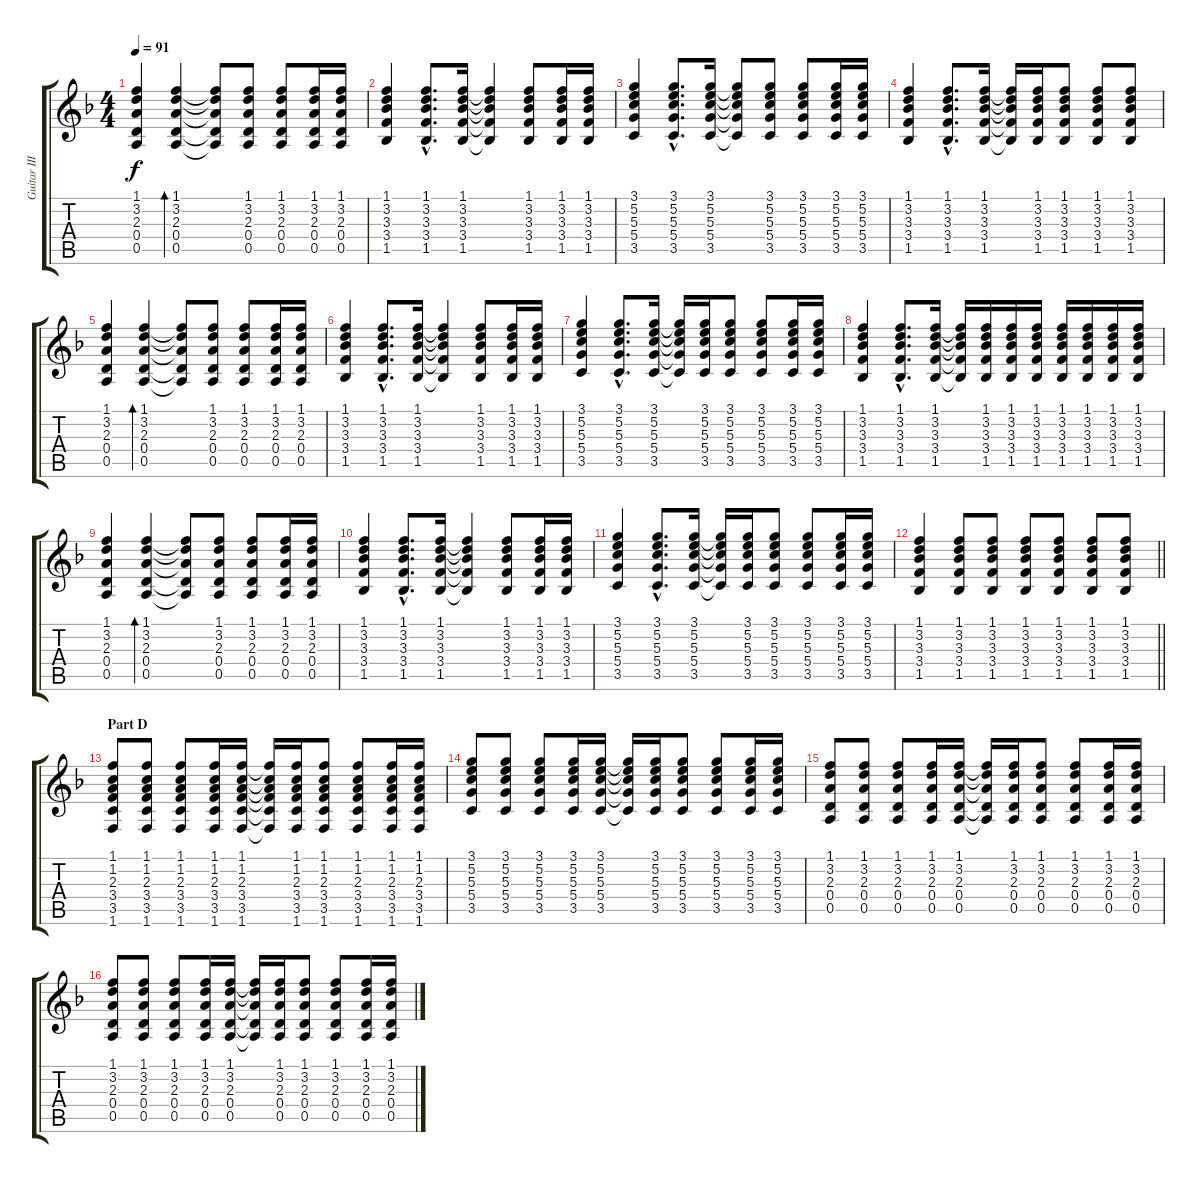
\track ("Guitar III (Inoran)" "Guitar III") {instrument acousticguitarsteel}
\staff {score tabs}
\tuning (E4 B3 G3 D3 A2 E2) {hide}
\ts (4 4)
\tempo 91
\clef g2
\ks f
(1.1 3.2 2.3 0.4 0.5).4{dy f} (1.1 3.2 2.3 0.4 0.5).4{bd 120} (1.1{t} 3.2{t} 2.3{t} 0.4{t} 0.5{t}).8 (1.1 3.2 2.3 0.4 0.5).8 (1.1 3.2 2.3 0.4 0.5).8 (1.1 3.2 2.3 0.4 0.5).16 (1.1 3.2 2.3 0.4 0.5).16 |
(1.1 3.2 3.3 3.4 1.5).4 (1.1{hac} 3.2{hac} 3.3{hac} 3.4{hac} 1.5{hac}).8{d} (1.1 3.2 3.3 3.4 1.5).16 (1.1{t} 3.2{t} 3.3{t} 3.4{t} 1.5{t}).4 (1.1 3.2 3.3 3.4 1.5).8 (1.1 3.2 3.3 3.4 1.5).16 (1.1 3.2 3.3 3.4 1.5).16 |
(3.1 5.2 5.3 5.4 3.5).4 (3.1{hac} 5.2{hac} 5.3{hac} 5.4{hac} 3.5{hac}).8{d} (3.1 5.2 5.3 5.4 3.5).16 (3.1{t} 5.2{t} 5.3{t} 5.4{t} 3.5{t}).8 (3.1 5.2 5.3 5.4 3.5).8 (3.1 5.2 5.3 5.4 3.5).8 (3.1 5.2 5.3 5.4 3.5).16 (3.1 5.2 5.3 5.4 3.5).16 |
(1.1 3.2 3.3 3.4 1.5).4 (1.1{hac} 3.2{hac} 3.3{hac} 3.4{hac} 1.5{hac}).8{d} (1.1 3.2 3.3 3.4 1.5).16 (1.1{t} 3.2{t} 3.3{t} 3.4{t} 1.5{t}).16 (1.1 3.2 3.3 3.4 1.5).16 (1.1 3.2 3.3 3.4 1.5).8 (1.1 3.2 3.3 3.4 1.5).8 (1.1 3.2 3.3 3.4 1.5).8 |
(1.1 3.2 2.3 0.4 0.5).4 (1.1 3.2 2.3 0.4 0.5).4{bd 120} (1.1{t} 3.2{t} 2.3{t} 0.4{t} 0.5{t}).8 (1.1 3.2 2.3 0.4 0.5).8 (1.1 3.2 2.3 0.4 0.5).8 (1.1 3.2 2.3 0.4 0.5).16 (1.1 3.2 2.3 0.4 0.5).16 |
(1.1 3.2 3.3 3.4 1.5).4 (1.1{hac} 3.2{hac} 3.3{hac} 3.4{hac} 1.5{hac}).8{d} (1.1 3.2 3.3 3.4 1.5).16 (1.1{t} 3.2{t} 3.3{t} 3.4{t} 1.5{t}).4 (1.1 3.2 3.3 3.4 1.5).8 (1.1 3.2 3.3 3.4 1.5).16 (1.1 3.2 3.3 3.4 1.5).16 |
(3.1 5.2 5.3 5.4 3.5).4 (3.1{hac} 5.2{hac} 5.3{hac} 5.4{hac} 3.5{hac}).8{d} (3.1 5.2 5.3 5.4 3.5).16 (3.1{t} 5.2{t} 5.3{t} 5.4{t} 3.5{t}).16 (3.1 5.2 5.3 5.4 3.5).16 (3.1 5.2 5.3 5.4 3.5).8 (3.1 5.2 5.3 5.4 3.5).8 (3.1 5.2 5.3 5.4 3.5).16 (3.1 5.2 5.3 5.4 3.5).16 |
(1.1 3.2 3.3 3.4 1.5).4 (1.1{hac} 3.2{hac} 3.3{hac} 3.4{hac} 1.5{hac}).8{d} (1.1 3.2 3.3 3.4 1.5).16 (1.1{t} 3.2{t} 3.3{t} 3.4{t} 1.5{t}).16 (1.1 3.2 3.3 3.4 1.5).16 (1.1 3.2 3.3 3.4 1.5).16 (1.1 3.2 3.3 3.4 1.5).16 (1.1 3.2 3.3 3.4 1.5).16 (1.1 3.2 3.3 3.4 1.5).16 (1.1 3.2 3.3 3.4 1.5).16 (1.1 3.2 3.3 3.4 1.5).16 |
(1.1 3.2 2.3 0.4 0.5).4 (1.1 3.2 2.3 0.4 0.5).4{bd 120} (1.1{t} 3.2{t} 2.3{t} 0.4{t} 0.5{t}).8 (1.1 3.2 2.3 0.4 0.5).8 (1.1 3.2 2.3 0.4 0.5).8 (1.1 3.2 2.3 0.4 0.5).16 (1.1 3.2 2.3 0.4 0.5).16 |
(1.1 3.2 3.3 3.4 1.5).4 (1.1{hac} 3.2{hac} 3.3{hac} 3.4{hac} 1.5{hac}).8{d} (1.1 3.2 3.3 3.4 1.5).16 (1.1{t} 3.2{t} 3.3{t} 3.4{t} 1.5{t}).4 (1.1 3.2 3.3 3.4 1.5).8 (1.1 3.2 3.3 3.4 1.5).16 (1.1 3.2 3.3 3.4 1.5).16 |
(3.1 5.2 5.3 5.4 3.5).4 (3.1{hac} 5.2{hac} 5.3{hac} 5.4{hac} 3.5{hac}).8{d} (3.1 5.2 5.3 5.4 3.5).16 (3.1{t} 5.2{t} 5.3{t} 5.4{t} 3.5{t}).16 (3.1 5.2 5.3 5.4 3.5).16 (3.1 5.2 5.3 5.4 3.5).8 (3.1 5.2 5.3 5.4 3.5).8 (3.1 5.2 5.3 5.4 3.5).16 (3.1 5.2 5.3 5.4 3.5).16 |
\barLineRight lightlight
(1.1 3.2 3.3 3.4 1.5).4 (1.1 3.2 3.3 3.4 1.5).8 (1.1 3.2 3.3 3.4 1.5).8 (1.1 3.2 3.3 3.4 1.5).8 (1.1 3.2 3.3 3.4 1.5).8 (1.1 3.2 3.3 3.4 1.5).8 (1.1 3.2 3.3 3.4 1.5).8 |
\section ("" "Part D")
(1.1 1.2 2.3 3.4 3.5 1.6).8 (1.1 1.2 2.3 3.4 3.5 1.6).8 (1.1 1.2 2.3 3.4 3.5 1.6).8 (1.1 1.2 2.3 3.4 3.5 1.6).16 (1.1 1.2 2.3 3.4 3.5 1.6).16 (1.1{t} 1.2{t} 2.3{t} 3.4{t} 3.5{t} 1.6{t}).16 (1.1 1.2 2.3 3.4 3.5 1.6).16 (1.1 1.2 2.3 3.4 3.5 1.6).8 (1.1 1.2 2.3 3.4 3.5 1.6).8 (1.1 1.2 2.3 3.4 3.5 1.6).16 (1.1 1.2 2.3 3.4 3.5 1.6).16 |
(3.1 5.2 5.3 5.4 3.5).8 (3.1 5.2 5.3 5.4 3.5).8 (3.1 5.2 5.3 5.4 3.5).8 (3.1 5.2 5.3 5.4 3.5).16 (3.1 5.2 5.3 5.4 3.5).16 (3.1{t} 5.2{t} 5.3{t} 5.4{t} 3.5{t}).16 (3.1 5.2 5.3 5.4 3.5).16 (3.1 5.2 5.3 5.4 3.5).8 (3.1 5.2 5.3 5.4 3.5).8 (3.1 5.2 5.3 5.4 3.5).16 (3.1 5.2 5.3 5.4 3.5).16 |
(1.1 3.2 2.3 0.4 0.5).8 (1.1 3.2 2.3 0.4 0.5).8 (1.1 3.2 2.3 0.4 0.5).8 (1.1 3.2 2.3 0.4 0.5).16 (1.1 3.2 2.3 0.4 0.5).16 (1.1{t} 3.2{t} 2.3{t} 0.4{t} 0.5{t}).16 (1.1 3.2 2.3 0.4 0.5).16 (1.1 3.2 2.3 0.4 0.5).8 (1.1 3.2 2.3 0.4 0.5).8 (1.1 3.2 2.3 0.4 0.5).16 (1.1 3.2 2.3 0.4 0.5).16 |
(1.1 3.2 2.3 0.4 0.5).8 (1.1 3.2 2.3 0.4 0.5).8 (1.1 3.2 2.3 0.4 0.5).8 (1.1 3.2 2.3 0.4 0.5).16 (1.1 3.2 2.3 0.4 0.5).16 (1.1{t} 3.2{t} 2.3{t} 0.4{t} 0.5{t}).16 (1.1 3.2 2.3 0.4 0.5).16 (1.1 3.2 2.3 0.4 0.5).8 (1.1 3.2 2.3 0.4 0.5).8 (1.1 3.2 2.3 0.4 0.5).16 (1.1 3.2 2.3 0.4 0.5).16
